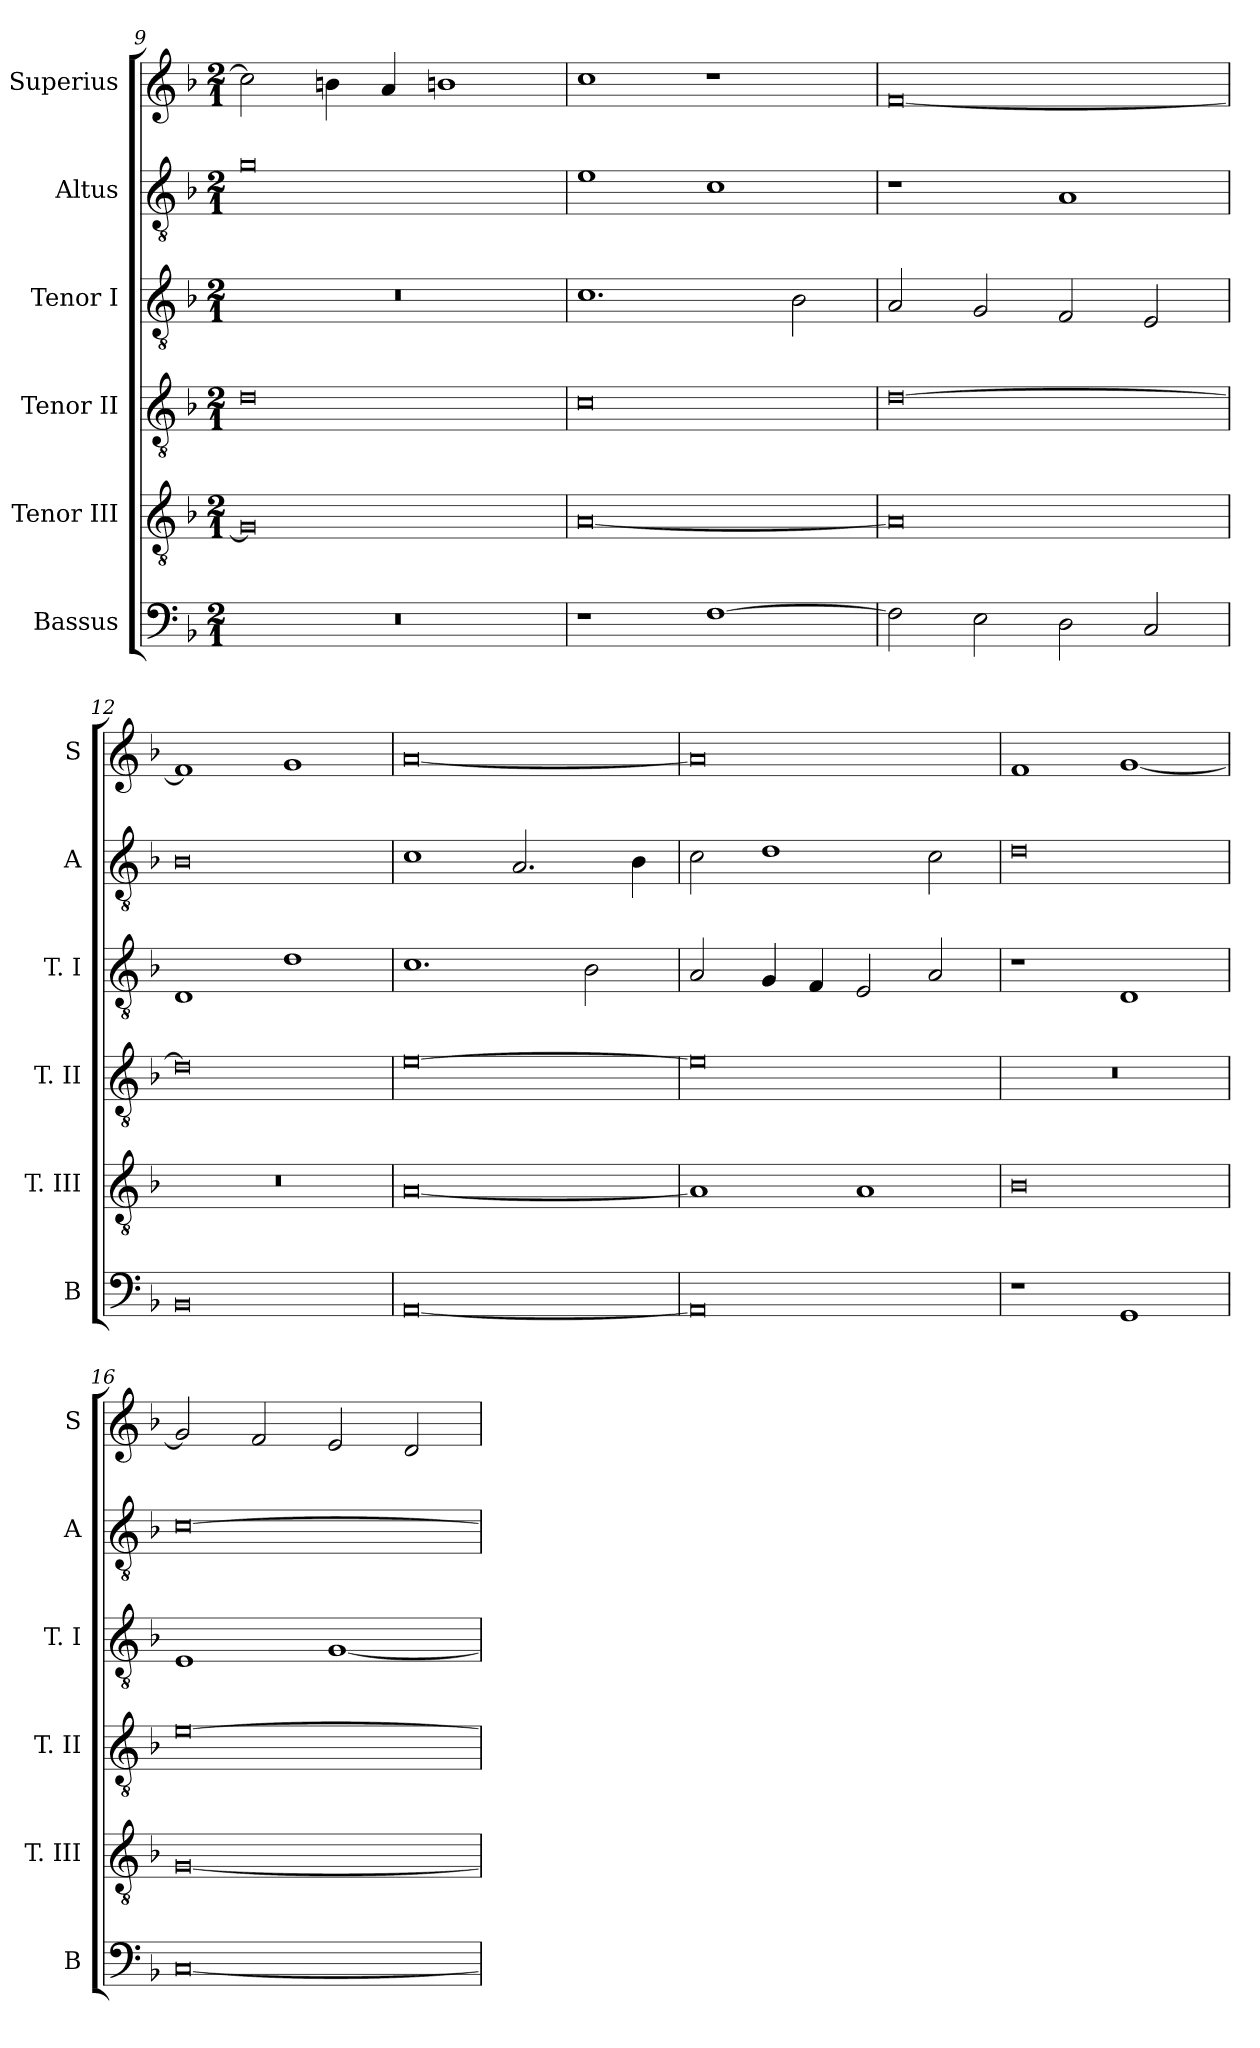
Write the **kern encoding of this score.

**kern	**kern	**kern	**kern	**kern	**kern
*part6	*part5	*part4	*part3	*part2	*part1
*staff6	*staff5	*staff4	*staff3	*staff2	*staff1
*I"Bassus	*I"Tenor III	*I"Tenor II	*I"Tenor I	*I"Altus	*I"Superius
*I'B	*I'T. III	*I'T. II	*I'T. I	*I'A	*I'S
*clefF4	*clefGv2	*clefGv2	*clefGv2	*clefGv2	*clefG2
*k[b-]	*k[b-]	*k[b-]	*k[b-]	*k[b-]	*k[b-]
*F:	*F:	*F:	*F:	*F:	*F:
*M2/1	*M2/1	*M2/1	*M2/1	*M2/1	*M2/1
=9	=9	=9	=9	=9	=9
0r	0G]	0d	0r	0g	2cc]
.	.	.	.	.	4bn
.	.	.	.	.	4a
.	.	.	.	.	1bn
=10	=10	=10	=10	=10	=10
1r	[0A	0c	1.c	1e	1cc
[1F	.	.	.	1c	1r
.	.	.	2B-	.	.
=11	=11	=11	=11	=11	=11
2F]	0A]	[0d	2A	1r	[0f
2E	.	.	2G	.	.
2D	.	.	2F	1A	.
2C	.	.	2E	.	.
=12	=12	=12	=12	=12	=12
0BB-	0r	0d]	1D	0B-	1f]
.	.	.	1d	.	1g
=13	=13	=13	=13	=13	=13
[0AA	[0A	[0e	1.c	1c	[0a
.	.	.	.	2.A	.
.	.	.	2B-	.	.
.	.	.	.	4B-	.
=14	=14	=14	=14	=14	=14
0AA]	1A]	0e]	2A	2c	0a]
.	.	.	4G	1d	.
.	.	.	4F	.	.
.	1A	.	2E	.	.
.	.	.	2A	2c	.
=15	=15	=15	=15	=15	=15
1r	0B-	0r	1r	0d	1f
1GG	.	.	1D	.	[1g
=16	=16	=16	=16	=16	=16
[0C	[0G	[0e	1E	[0c	2g]
.	.	.	.	.	2f
.	.	.	[1G	.	2e
.	.	.	.	.	2d
=	=	=	=	=	=
*-	*-	*-	*-	*-	*-
